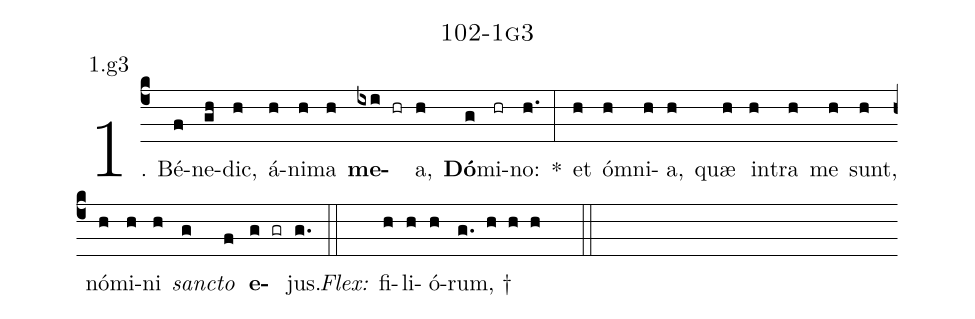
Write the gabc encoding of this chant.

name: 102-1g3;
annotation: 1.g3;
%%
(c4)1. Bé(f)ne(gh)dic,(h) á(h)ni(h)ma(h) <b>me</b>(ixi hr)a,(h) <b>Dó</b>(g)mi(hr)no:(h.) *(:) et(h) óm(h)ni(h)a,(h) quæ(h) in(h)tra(h) me(h) sunt,(h) nó(h)mi(h)ni(h) <i>sanc</i>(g)<i>to</i>(f) <b>e</b>(g gr)jus.(g.) (::)
<i>Flex:</i>()  fi(h)li(h)ó(h)rum, †(g. h h h  ::)
